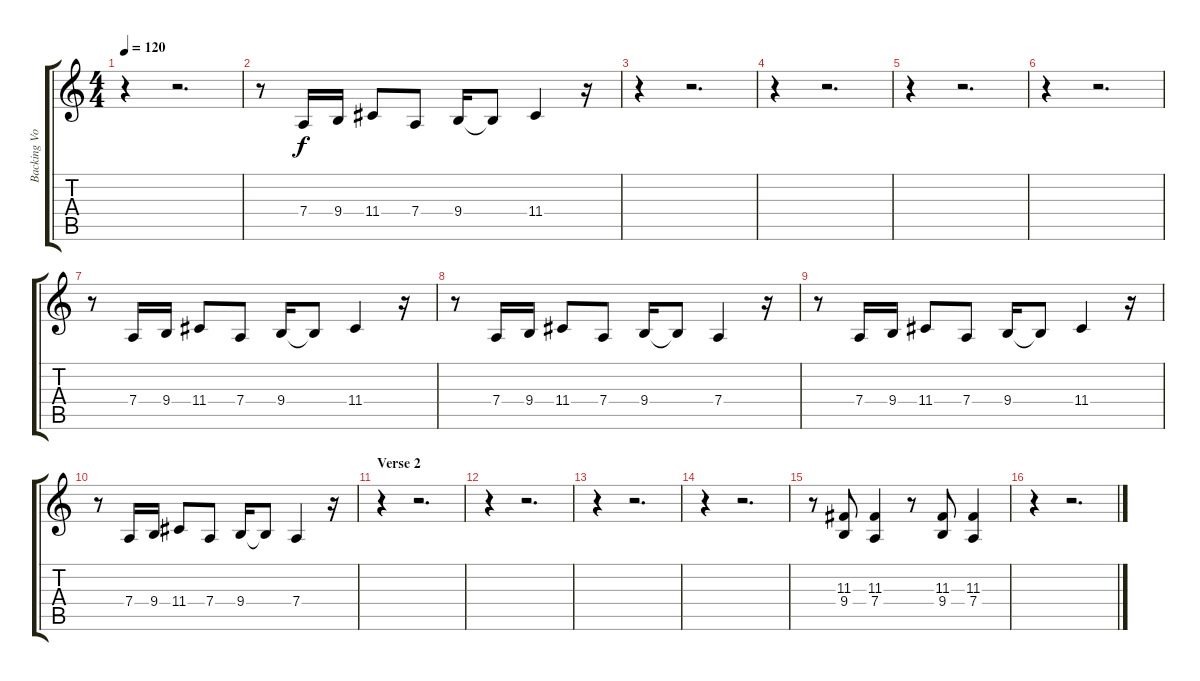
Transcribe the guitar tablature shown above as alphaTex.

\track ("Backing Vocals" "Backing Vo") {instrument tenorsax}
\staff {score tabs}
\tuning (E4 B3 G3 D3 A2 E2) {hide}
\ts (4 4)
\tempo 120
\clef g2
\ks c
r.4{dy f} r.2{d} |
r.8 7.4.16 9.4.16 11.4.8 7.4.8 9.4.16 9.4{t}.8 11.4.4 r.16 |
r.4 r.2{d} |
r.4 r.2{d} |
r.4 r.2{d} |
r.4 r.2{d} |
r.8 7.4.16 9.4.16 11.4.8 7.4.8 9.4.16 9.4{t}.8 11.4.4 r.16 |
r.8 7.4.16 9.4.16 11.4.8 7.4.8 9.4.16 9.4{t}.8 7.4.4 r.16 |
r.8 7.4.16 9.4.16 11.4.8 7.4.8 9.4.16 9.4{t}.8 11.4.4 r.16 |
r.8 7.4.16 9.4.16 11.4.8 7.4.8 9.4.16 9.4{t}.8 7.4.4 r.16 |
\section ("" "Verse 2")
r.4 r.2{d} |
r.4 r.2{d} |
r.4 r.2{d} |
r.4 r.2{d} |
r.8 (11.3 9.4).8 (11.3 7.4).4 r.8 (11.3 9.4).8 (11.3 7.4).4 |
r.4 r.2{d}
